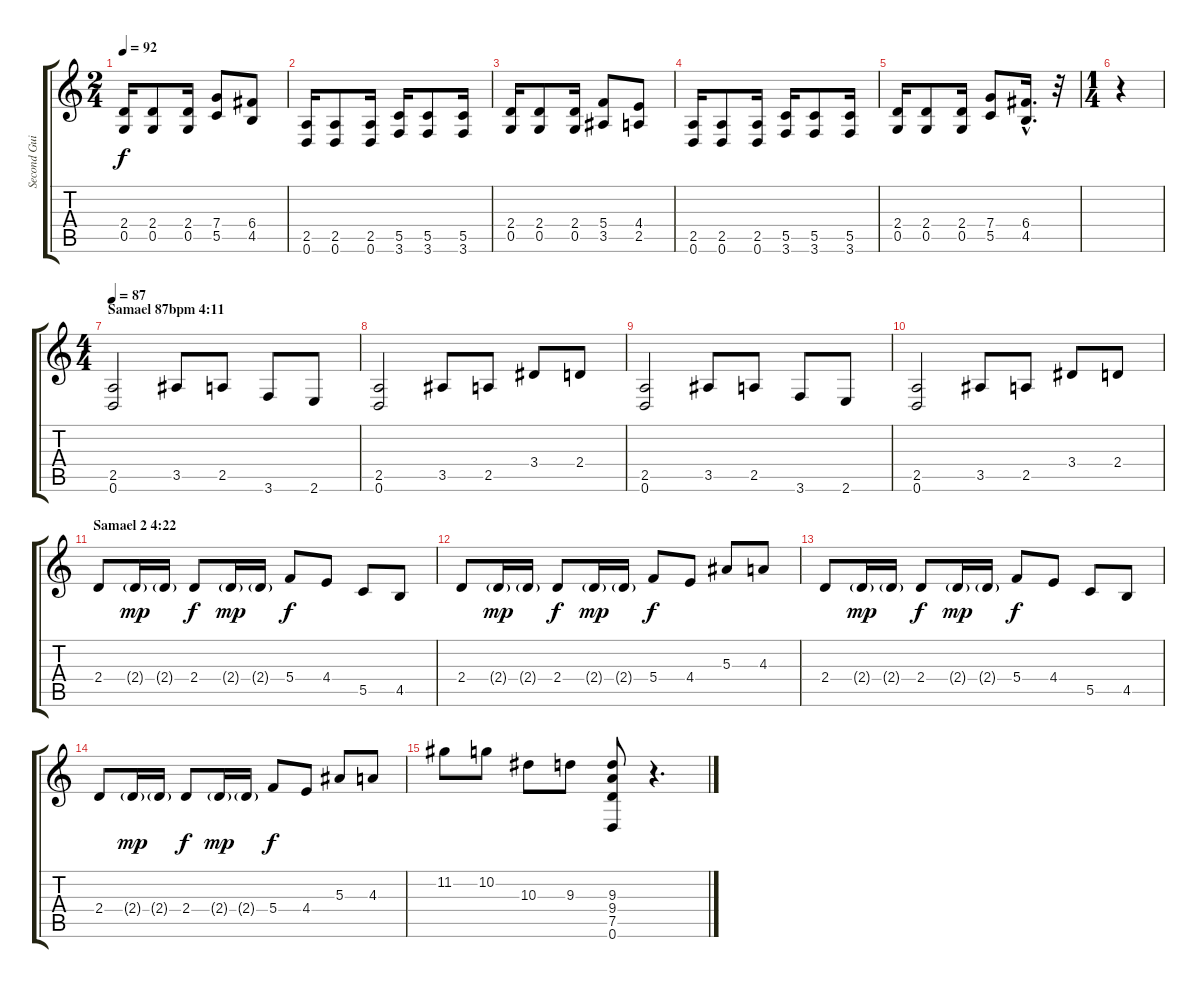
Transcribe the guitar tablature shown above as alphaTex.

\track ("Second Guitar" "Second Gui") {instrument overdrivenguitar}
\staff {score tabs}
\tuning (D4 A3 F3 C3 G2 D2) {hide}
\ts (2 4)
\tempo 92
\clef g2
\ks c
(2.4 0.5).16{dy f} (2.4 0.5).8 (2.4 0.5).16 (7.4 5.5).8 (6.4 4.5).8 |
(2.5 0.6).16 (2.5 0.6).8 (2.5 0.6).16 (5.5 3.6).16 (5.5 3.6).8 (5.5 3.6).16 |
(2.4 0.5).16 (2.4 0.5).8 (2.4 0.5).16 (5.4 3.5).8 (4.4 2.5).8 |
(2.5 0.6).16 (2.5 0.6).8 (2.5 0.6).16 (5.5 3.6).16 (5.5 3.6).8 (5.5 3.6).16 |
(2.4 0.5).16 (2.4 0.5).8 (2.4 0.5).16 (7.4 5.5).8 (6.4{hac} 4.5{hac}).16{d} r.32 |
\ts (1 4)
r.4 |
\ts (4 4)
\section ("" "Samael 87bpm 4:11 ")
\tempo 87
(2.5 0.6).2 3.5.8 2.5.8 3.6.8 2.6.8 |
(2.5 0.6).2 3.5.8 2.5.8 3.4.8 2.4.8 |
(2.5 0.6).2 3.5.8 2.5.8 3.6.8 2.6.8 |
(2.5 0.6).2 3.5.8 2.5.8 3.4.8 2.4.8 |
\section ("" "Samael 2 4:22")
2.4.8 2.4{g}.16{dy mp} 2.4{g}.16 2.4.8{dy f} 2.4{g}.16{dy mp} 2.4{g}.16 5.4.8{dy f} 4.4.8 5.5.8 4.5.8 |
2.4.8 2.4{g}.16{dy mp} 2.4{g}.16 2.4.8{dy f} 2.4{g}.16{dy mp} 2.4{g}.16 5.4.8{dy f} 4.4.8 5.3.8 4.3.8 |
2.4.8 2.4{g}.16{dy mp} 2.4{g}.16 2.4.8{dy f} 2.4{g}.16{dy mp} 2.4{g}.16 5.4.8{dy f} 4.4.8 5.5.8 4.5.8 |
2.4.8 2.4{g}.16{dy mp} 2.4{g}.16 2.4.8{dy f} 2.4{g}.16{dy mp} 2.4{g}.16 5.4.8{dy f} 4.4.8 5.3.8 4.3.8 |
11.2.8 10.2.8 10.3.8 9.3.8 (9.3 9.4 7.5 0.6).8 r.4{d}
